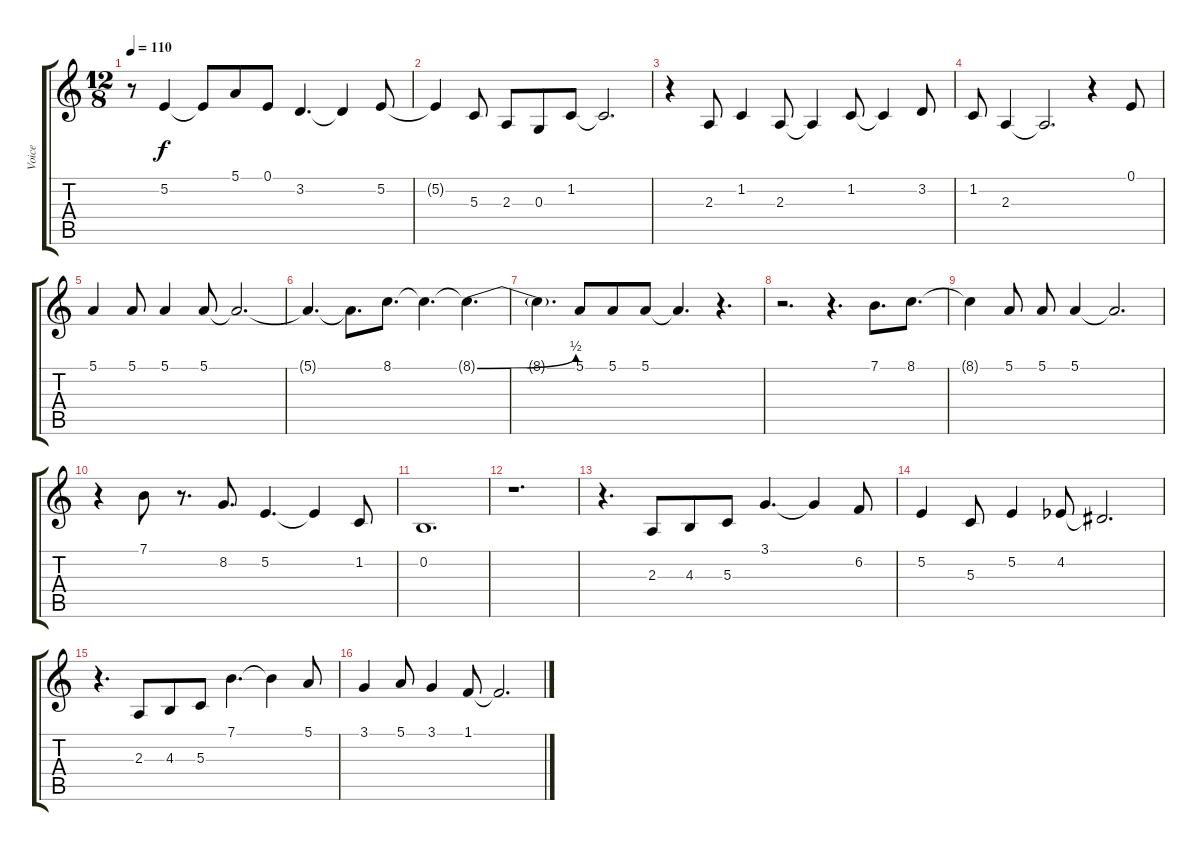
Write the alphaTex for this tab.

\track ("Voice" "Voice") {instrument clarinet}
\staff {score tabs}
\tuning (E4 B3 G3 D3 A2 E2) {hide}
\ts (12 8)
\tempo 110
\clef g2
\ks aminor
r.8{dy f} 5.2.4 5.2{t}.8 5.1.8 0.1.8 3.2.4{d} 3.2{t}.4 5.2.8 |
5.2{t}.4 5.3.8 2.3.8 0.3.8 1.2.8 1.2{t}.2{d} |
r.4 2.3.8 1.2.4 2.3.8 2.3{t}.4 1.2.8 1.2{t}.4 3.2.8 |
1.2.8 2.3.4 2.3{t}.2{d} r.4 0.1.8 |
5.1.4 5.1.8 5.1.4 5.1.8 5.1{t}.2{d} |
5.1{t}.4{d} 5.1{t}.8{d} 8.1.8{d} 8.1{t}.4{d} 8.1{be (bend 0 0 60 2) t}.4{d} |
8.1{t}.4{d} 5.1.8 5.1.8 5.1.8 5.1{t}.4{d} r.4{d} |
r.2{d} r.4{d} 7.1.8{d} 8.1.8{d} |
8.1{t}.4 5.1.8 5.1.8 5.1.4 5.1{t}.2{d} |
r.4 7.1.8 r.8{d} 8.2.8{d} 5.2.4{d} 5.2{t}.4 1.2.8 |
0.2.1{d} |
r.1{d} |
r.4{d} 2.3.8 4.3.8 5.3.8 3.1.4{d} 3.1{t}.4 6.2.8 |
5.2.4 5.3.8 5.2.4 4.2{acc b}.8 4.2{t}.2{d} |
r.4{d} 2.3.8 4.3.8 5.3.8 7.1.4{d} 7.1{t}.4 5.1.8 |
3.1.4 5.1.8 3.1.4 1.1.8 1.1{t}.2{d}
